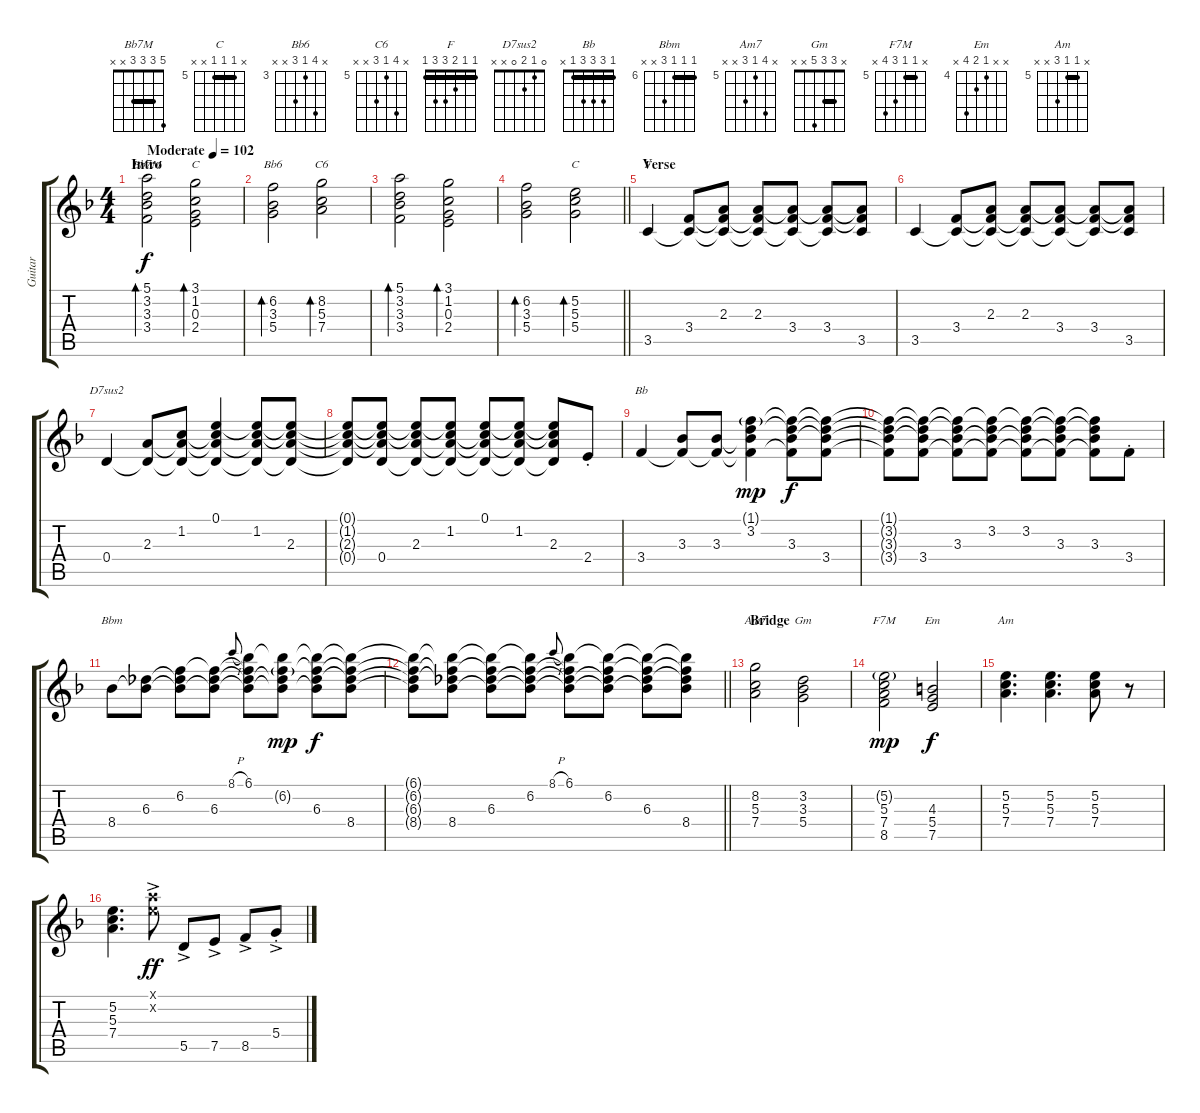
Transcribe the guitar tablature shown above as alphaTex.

\track ("Guitar" "Guitar") {instrument electricguitarjazz}
\staff {score tabs}
\tuning (E4 B3 G3 D3 A2 E2) {hide}
\chord ("Bb7M" 5 3 3 3 x x) {barre 3}
\chord ("C" 3 1 0 2 x x)
\chord ("Bb6" x 6 3 5 x x) {firstfret 3}
\chord ("C6" x 8 5 7 x x) {firstfret 5}
\chord ("C" x 5 5 5 x x) {firstfret 5 barre 5}
\chord ("F" 1 1 2 3 3 1) {barre 1}
\chord ("D7sus2" 0 1 2 0 x x)
\chord ("Bb" 1 3 3 3 1 x) {barre 1}
\chord ("Bbm" 6 6 6 8 x x) {firstfret 6 barre 6}
\chord ("Am7" x 8 5 7 x x) {firstfret 5}
\chord ("Gm" x 3 3 5 x x) {barre 3}
\chord ("F7M" x 5 5 7 8 x) {firstfret 5 barre 5}
\chord ("Em" x x 4 5 7 x) {firstfret 4}
\chord ("Am" x 5 5 7 x x) {firstfret 5 barre 5}
\ts (4 4)
\section ("" "Intro")
\tempo (102 "Moderate")
\clef g2
\ks f
(5.1 3.2 3.3 3.4).2{bd 60 ch "Bb7M" dy f instrument electricguitarjazz} (3.1 1.2 0.3 2.4).2{bd 60 ch "C"} |
(6.2 3.3 5.4).2{bd 60 ch "Bb6"} (8.2 5.3 7.4).2{bd 60 ch "C6"} |
(5.1 3.2 3.3 3.4).2{bd 60} (3.1 1.2 0.3 2.4).2{bd 60} |
\barLineRight lightlight
(6.2 3.3 5.4).2{bd 60} (5.2 5.3 5.4).2{bd 60 ch "C"} |
\section ("" "Verse")
3.5.4{ch "F"} (3.4 3.5{t}).8 (2.3 3.4{t} 3.5{t}).8 (2.3 3.4{t} 3.5{t}).8 (2.3{t} 3.4 3.5{t}).8 (2.3{t} 3.4 3.5{t}).8 (2.3{t} 3.4{t} 3.5).8 |
3.5.4 (3.4 3.5{t}).8 (2.3 3.4{t} 3.5{t}).8 (2.3 3.4{t} 3.5{t}).8 (2.3{t} 3.4 3.5{t}).8 (2.3{t} 3.4 3.5{t}).8 (2.3{t} 3.4{t} 3.5).8 |
0.4.4{ch "D7sus2"} (2.3 0.4{t}).8 (1.2 2.3{t} 0.4{t}).8 (0.1 1.2{t} 2.3{t} 0.4{t}).4 (0.1{t} 1.2 2.3{t} 0.4{t}).8 (0.1{t} 1.2{t} 2.3 0.4{t}).8 |
(0.1{t} 1.2{t} 2.3{t} 0.4{t}).8 (0.1{t} 1.2{t} 2.3{t} 0.4).8 (0.1{t} 1.2{t} 2.3 0.4{t}).8 (0.1{t} 1.2 2.3{t} 0.4{t}).8 (0.1 1.2{t} 2.3{t} 0.4{t}).8 (0.1{t} 1.2 2.3{t} 0.4{t}).8 (0.1{t} 1.2{t} 2.3 0.4{t}).8 2.4{st}.8 |
3.4.4{ch "Bb"} (3.3 3.4{t}).8 (3.3 3.4{t}).8 (1.1{g} 3.2 3.3{t} 3.4{t}).4{dy mp} (1.1{t} 3.2{t} 3.3 3.4{t}).8{dy f} (1.1{t} 3.2{t} 3.3{t} 3.4).8 |
(1.1{t} 3.2{t} 3.3{t} 3.4{t}).8 (1.1{t} 3.2{t} 3.3{t} 3.4).8 (1.1{t} 3.2{t} 3.3 3.4{t}).8 (1.1{t} 3.2 3.3{t} 3.4{t}).8 (1.1{t} 3.2 3.3{t} 3.4{t}).8 (1.1{t} 3.2{t} 3.3 3.4{t}).8 (1.1{t} 3.2{t} 3.3 3.4{t}).8 3.4{st}.8 |
8.4.8{ch "Bbm"} (6.3 8.4{t}).8 (6.2 6.3{t} 8.4{t}).8 (6.2{t} 6.3 8.4{t}).8 8.1{h}.8{gr onbeat} (6.1 6.2{t} 6.3{t} 8.4{t}).8 (6.1{t} 6.2{g} 6.3{t} 8.4{t}).8{dy mp} (6.1{t} 6.2{t} 6.3 8.4{t}).8{dy f} (6.1{t} 6.2{t} 6.3{t} 8.4).8 |
\barLineRight lightlight
(6.1{t} 6.2{t} 6.3{t} 8.4{t}).8 (6.1{t} 6.2{t} 6.3{t} 8.4).8 (6.1{t} 6.2{t} 6.3 8.4{t}).8 (6.1{t} 6.2 6.3{t} 8.4{t}).8 8.1{h}.8{gr onbeat} (6.1 6.2{t} 6.3{t} 8.4{t}).8 (6.1{t} 6.2 6.3{t} 8.4{t}).8 (6.1{t} 6.2{t} 6.3 8.4{t}).8 (6.1{t} 6.2{t} 6.3{t} 8.4).8 |
\section ("" "Bridge")
(8.2 5.3 7.4).2{ch "Am7"} (3.2 3.3 5.4).2{ch "Gm"} |
(5.2{g} 5.3 7.4 8.5).2{ch "F7M" dy mp} (4.3 5.4 7.5).2{ch "Em" dy f} |
(5.2 5.3 7.4).4{d ch "Am"} (5.2 5.3 7.4).4{d} (5.2 5.3 7.4).8 r.8 |
(5.2 5.3 7.4).4{d} (5.1{ac x} 5.2{ac x}).8{dy ff} 5.5{ac}.8 7.5{ac}.8 8.5{ac}.8 5.4{ac st}.8
